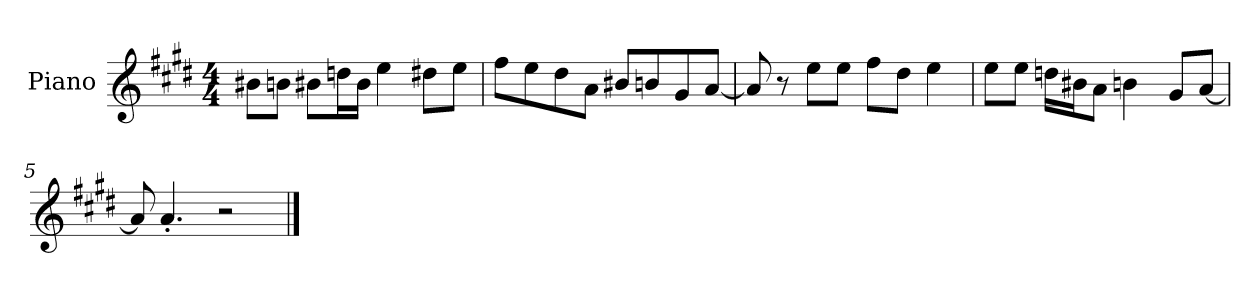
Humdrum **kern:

**kern
*part1
*staff1
*I"Piano
*I'P-no
*clefG2
*k[f#c#g#d#]
*M4/4
*MM90
=1
8b#X\L
8bn\J
8b#X\L
16ddn\L
16b#\JJ
4ee\
8dd#X\L
8ee\J
=2
8ff#\L
8ee\
8dd#\
8a\J
8b#X/L
8bn/
8g#/
[8a/J
=3
8a/]
8r
8ee\L
8ee\J
8ff#\L
8dd#\J
4ee\
=4
8ee\L
8ee\J
16ddn\LL
16b#X\J
8a\J
4bn\
8g#/L
[8a/J
!!LO:LB:g=z
=5
8a/]
4.a'/
2r
==
*-
